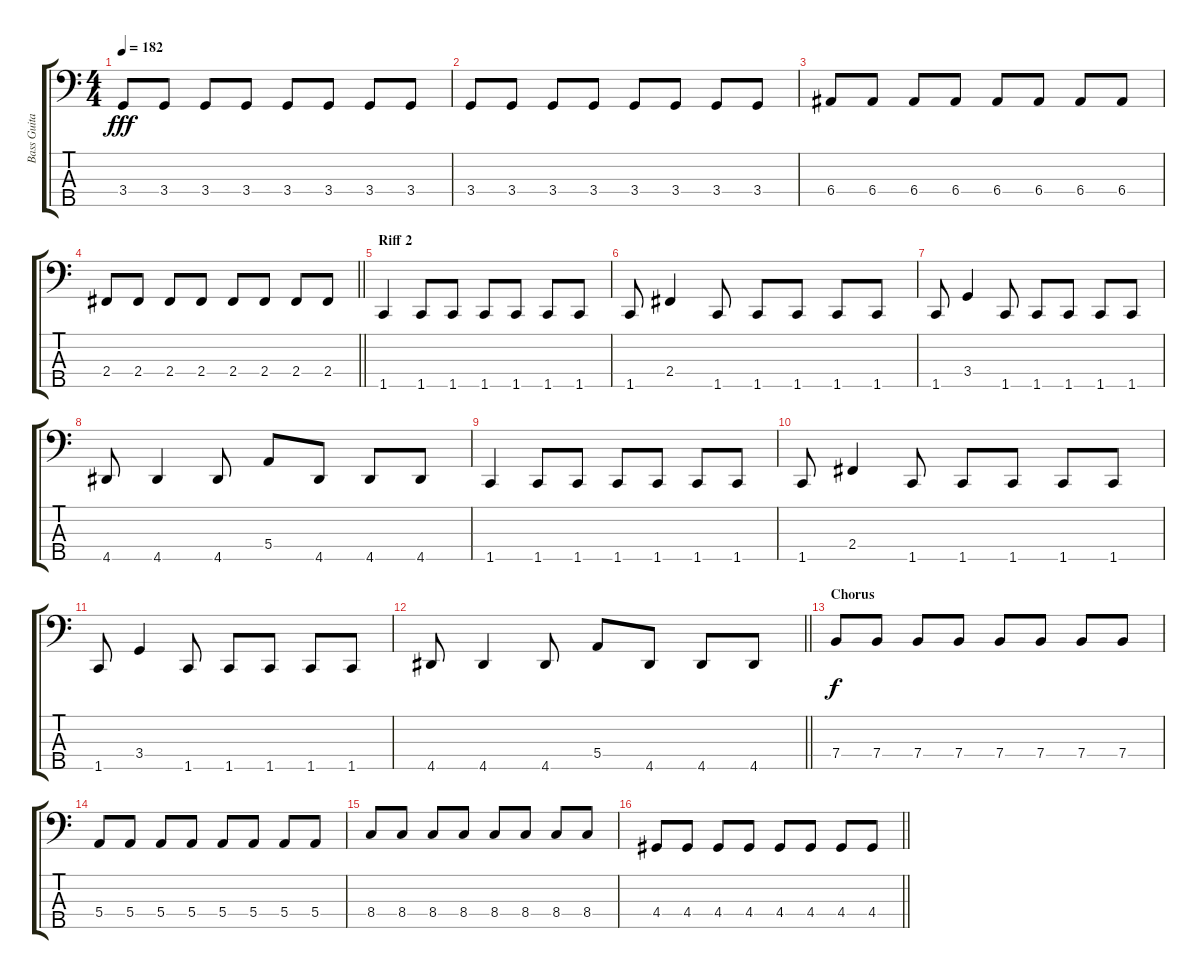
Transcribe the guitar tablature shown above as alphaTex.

\track ("Bass Guitar" "Bass Guita") {instrument electricbasspick}
\staff {score tabs}
\tuning (G2 D2 A1 E1 B0) {hide}
\ts (4 4)
\tempo 182
\clef f4
\ks c
3.4.8{dy fff} 3.4.8 3.4.8 3.4.8 3.4.8 3.4.8 3.4.8 3.4.8 |
3.4.8 3.4.8 3.4.8 3.4.8 3.4.8 3.4.8 3.4.8 3.4.8 |
6.4.8 6.4.8 6.4.8 6.4.8 6.4.8 6.4.8 6.4.8 6.4.8 |
\barLineRight lightlight
2.4.8 2.4.8 2.4.8 2.4.8 2.4.8 2.4.8 2.4.8 2.4.8 |
\section ("" "Riff 2")
1.5.4 1.5.8 1.5.8 1.5.8 1.5.8 1.5.8 1.5.8 |
1.5.8 2.4.4 1.5.8 1.5.8 1.5.8 1.5.8 1.5.8 |
1.5.8 3.4.4 1.5.8 1.5.8 1.5.8 1.5.8 1.5.8 |
4.5.8 4.5.4 4.5.8 5.4.8 4.5.8 4.5.8 4.5.8 |
1.5.4 1.5.8 1.5.8 1.5.8 1.5.8 1.5.8 1.5.8 |
1.5.8 2.4.4 1.5.8 1.5.8 1.5.8 1.5.8 1.5.8 |
1.5.8 3.4.4 1.5.8 1.5.8 1.5.8 1.5.8 1.5.8 |
\barLineRight lightlight
4.5.8 4.5.4 4.5.8 5.4.8 4.5.8 4.5.8 4.5.8 |
\section ("" "Chorus")
7.4.8{dy f} 7.4.8 7.4.8 7.4.8 7.4.8 7.4.8 7.4.8 7.4.8 |
5.4.8 5.4.8 5.4.8 5.4.8 5.4.8 5.4.8 5.4.8 5.4.8 |
8.4.8 8.4.8 8.4.8 8.4.8 8.4.8 8.4.8 8.4.8 8.4.8 |
\barLineRight lightlight
4.4.8 4.4.8 4.4.8 4.4.8 4.4.8 4.4.8 4.4.8 4.4.8
